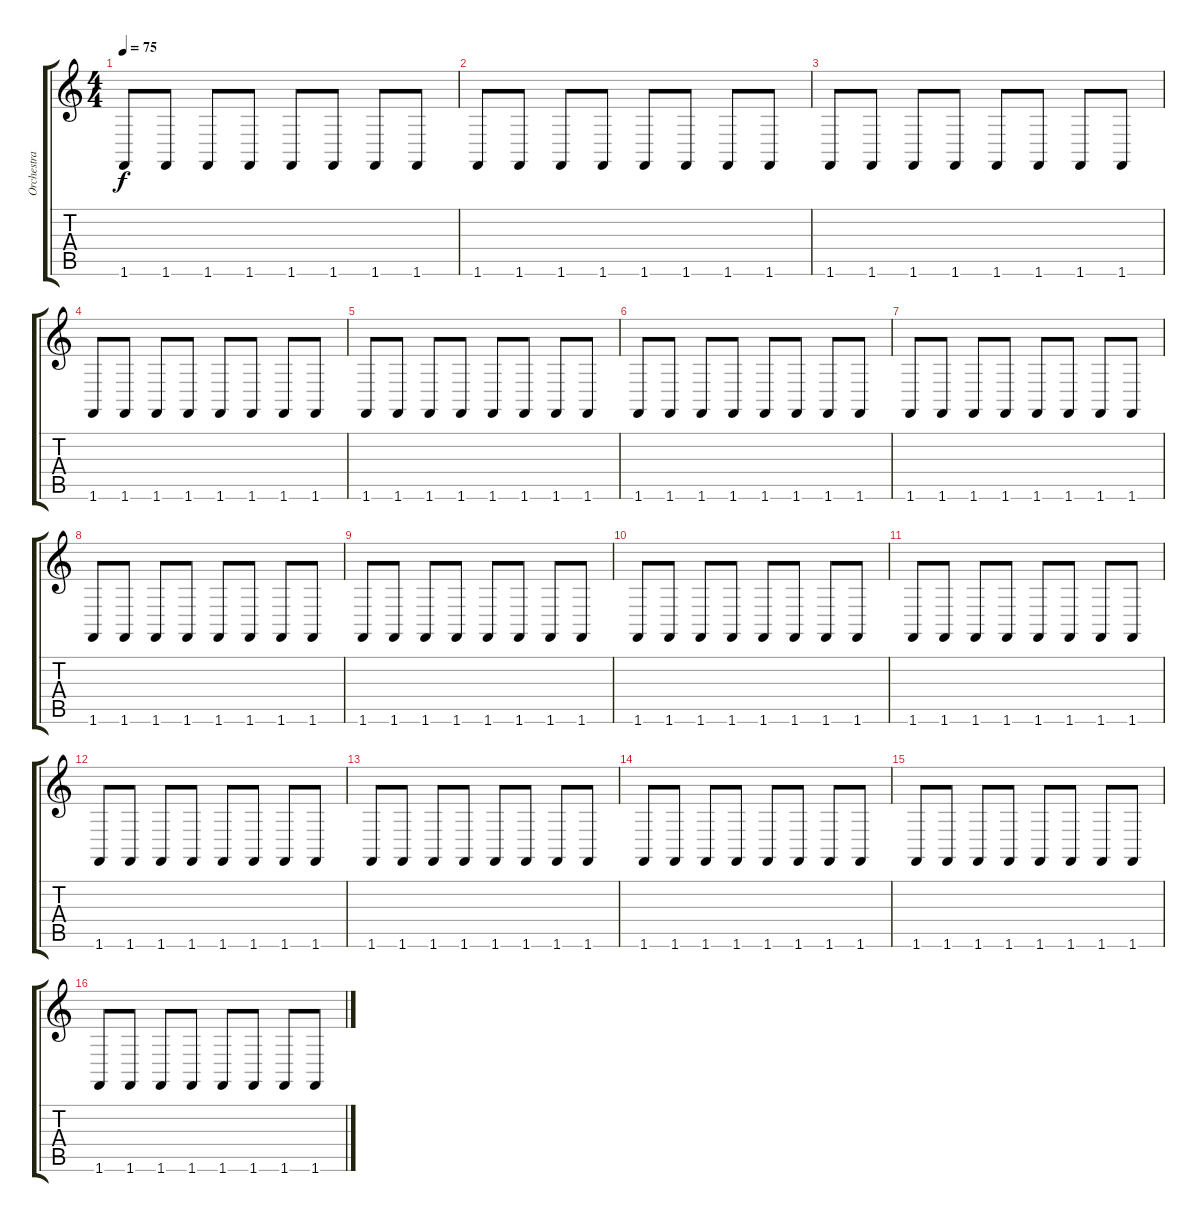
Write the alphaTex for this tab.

\track ("Orchestra" "Orchestra") {instrument applause}
\staff {score tabs}
\tuning (E4 B3 G3 D3 A2 E2) {hide}
\ts (4 4)
\tempo 75
\clef g2
\ks c
1.6.8{dy f} 1.6.8 1.6.8 1.6.8 1.6.8 1.6.8 1.6.8 1.6.8 |
1.6.8 1.6.8 1.6.8 1.6.8 1.6.8 1.6.8 1.6.8 1.6.8 |
1.6.8 1.6.8 1.6.8 1.6.8 1.6.8 1.6.8 1.6.8 1.6.8 |
1.6.8 1.6.8 1.6.8 1.6.8 1.6.8 1.6.8 1.6.8 1.6.8 |
1.6.8 1.6.8 1.6.8 1.6.8 1.6.8 1.6.8 1.6.8 1.6.8 |
1.6.8 1.6.8 1.6.8 1.6.8 1.6.8 1.6.8 1.6.8 1.6.8 |
1.6.8 1.6.8 1.6.8 1.6.8 1.6.8 1.6.8 1.6.8 1.6.8 |
1.6.8 1.6.8 1.6.8 1.6.8 1.6.8 1.6.8 1.6.8 1.6.8 |
1.6.8 1.6.8 1.6.8 1.6.8 1.6.8 1.6.8 1.6.8 1.6.8 |
1.6.8 1.6.8 1.6.8 1.6.8 1.6.8 1.6.8 1.6.8 1.6.8 |
1.6.8 1.6.8 1.6.8 1.6.8 1.6.8 1.6.8 1.6.8 1.6.8 |
1.6.8 1.6.8 1.6.8 1.6.8 1.6.8 1.6.8 1.6.8 1.6.8 |
1.6.8 1.6.8 1.6.8 1.6.8 1.6.8 1.6.8 1.6.8 1.6.8 |
1.6.8 1.6.8 1.6.8 1.6.8 1.6.8 1.6.8 1.6.8 1.6.8 |
1.6.8 1.6.8 1.6.8 1.6.8 1.6.8 1.6.8 1.6.8 1.6.8 |
1.6.8 1.6.8 1.6.8 1.6.8 1.6.8 1.6.8 1.6.8 1.6.8
